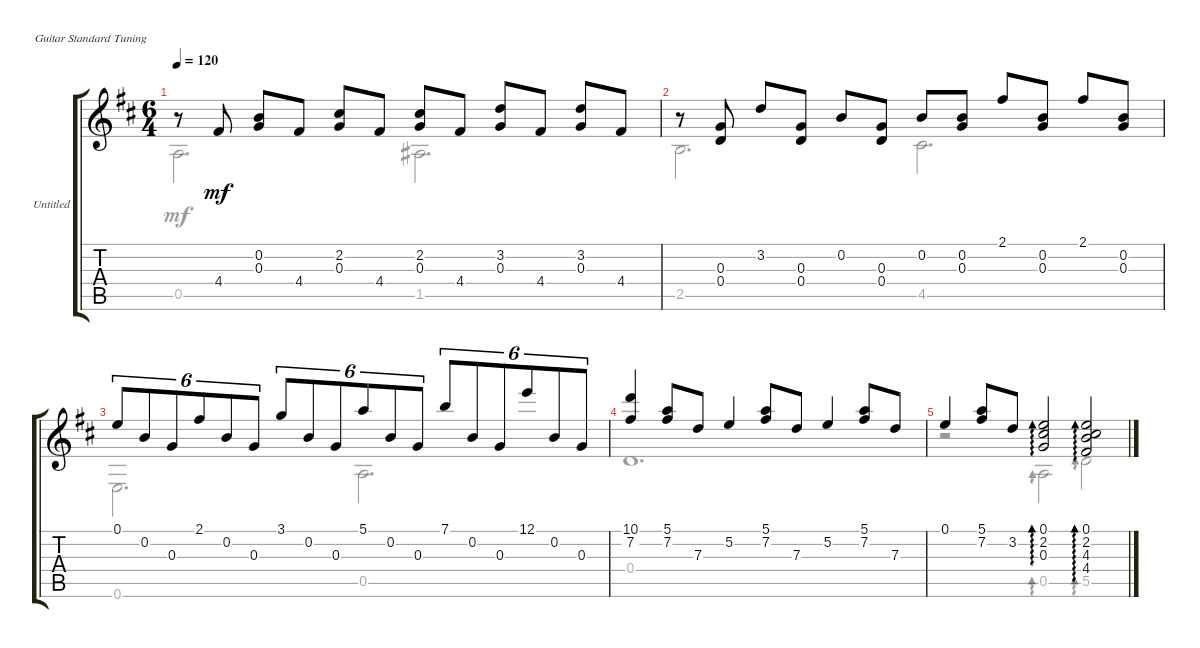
\bracketExtendMode groupsimilarinstruments
\firstSystemTrackNameOrientation horizontal
\otherSystemsTrackNameOrientation horizontal
\track ("Untitled" "Untitled") {instrument acousticguitarnylon}
\staff {score tabs}
\tuning (E4 B3 G3 D3 A2 E2)
\voice
\ts (6 4)
\tempo 120
\clef g2
\ks d
r.8{dy mf} 4.4.8 (0.2 0.3).8 4.4.8 (2.2 0.3).8 4.4.8 (2.2 0.3).8 4.4.8 (3.2 0.3).8 4.4.8 (3.2 0.3).8 4.4.8 |
r.8 (0.3 0.4).8 3.2.8 (0.3 0.4).8 0.2.8 (0.3 0.4).8 0.2.8 (0.2 0.3).8 2.1.8 (0.2 0.3).8 2.1.8 (0.2 0.3).8 |
0.1.8{tu (6 4)} 0.2.8{tu (6 4)} 0.3.8{tu (6 4)} 2.1.8{tu (6 4)} 0.2.8{tu (6 4)} 0.3.8{tu (6 4)} 3.1.8{tu (6 4)} 0.2.8{tu (6 4)} 0.3.8{tu (6 4)} 5.1.8{tu (6 4)} 0.2.8{tu (6 4)} 0.3.8{tu (6 4)} 7.1.8{tu (6 4)} 0.2.8{tu (6 4)} 0.3.8{tu (6 4)} 12.1.8{tu (6 4)} 0.2.8{tu (6 4)} 0.3.8{tu (6 4)} |
(10.1 7.2).4 (5.1 7.2).8 7.3.8 5.2.4 (5.1 7.2).8 7.3.8 5.2.4 (5.1 7.2).8 7.3.8 |
0.1.4 (5.1 7.2).8 3.2.8 (0.1 2.2 0.3).2{ad 0} (0.1 2.2 4.3 4.4).2{ad 0}
\voice
\clef g2
\ottava regular
\simile none
\ks d
0.5.2{d dy mf} 1.5.2{d} |
2.5.2{d} 4.5.2{d} |
0.6.2{d} 0.5.2{d} |
0.4.1{d} |
r.2 0.5.2{ad 0} 5.5.2{ad 0}
